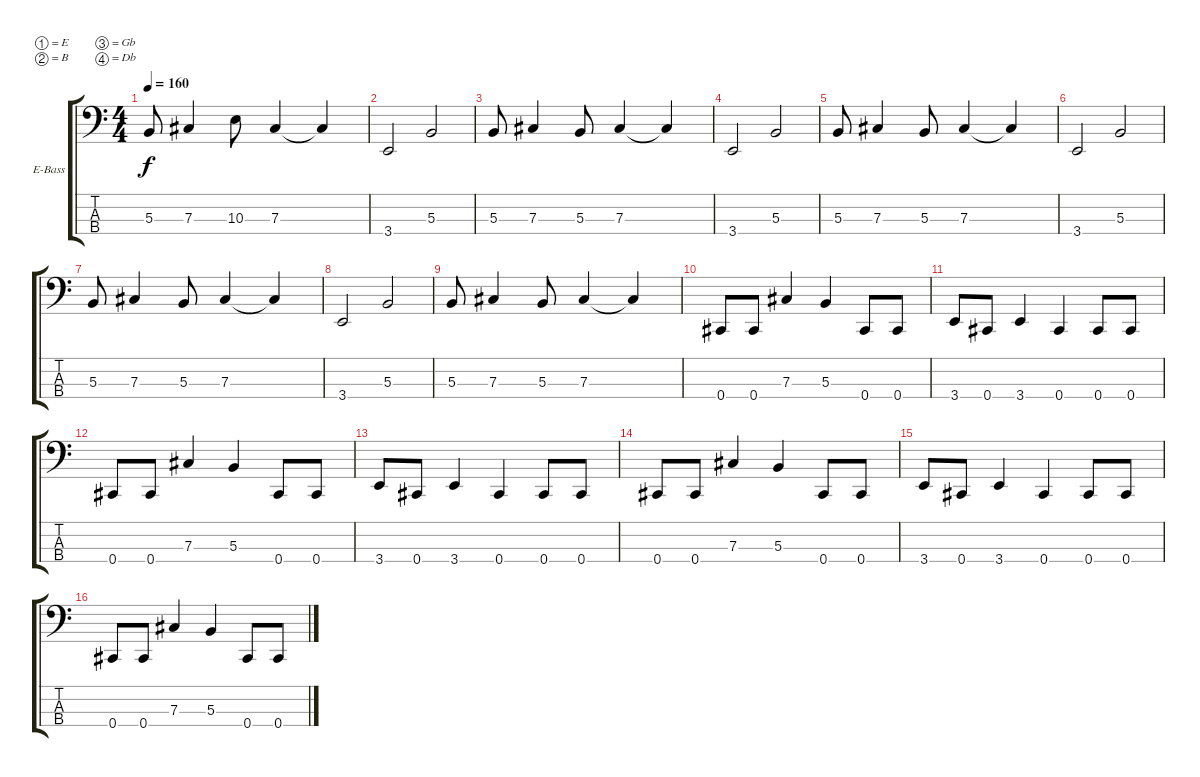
\bracketExtendMode groupsimilarinstruments
\firstSystemTrackNameOrientation horizontal
\otherSystemsTrackNameOrientation horizontal
\track ("Shawn Economaki" "E-Bass") {instrument electricbasspick}
\staff {score tabs}
\tuning (E2 B1 Gb1 Db1)
\ts (4 4)
\tempo 160
\clef f4
\ks c
5.3.8{dy f} 7.3.4 10.3.8 7.3.4 7.3{t}.4 |
3.4.2 5.3.2 |
5.3.8 7.3.4 5.3.8 7.3.4 7.3{t}.4 |
3.4.2 5.3.2 |
5.3.8 7.3.4 5.3.8 7.3.4 7.3{t}.4 |
3.4.2 5.3.2 |
5.3.8 7.3.4 5.3.8 7.3.4 7.3{t}.4 |
3.4.2 5.3.2 |
5.3.8 7.3.4 5.3.8 7.3.4 7.3{t}.4 |
0.4.8 0.4.8 7.3.4 5.3.4 0.4.8 0.4.8 |
3.4.8 0.4.8 3.4.4 0.4.4 0.4.8 0.4.8 |
0.4.8 0.4.8 7.3.4 5.3.4 0.4.8 0.4.8 |
3.4.8 0.4.8 3.4.4 0.4.4 0.4.8 0.4.8 |
0.4.8 0.4.8 7.3.4 5.3.4 0.4.8 0.4.8 |
3.4.8 0.4.8 3.4.4 0.4.4 0.4.8 0.4.8 |
0.4.8 0.4.8 7.3.4 5.3.4 0.4.8 0.4.8
